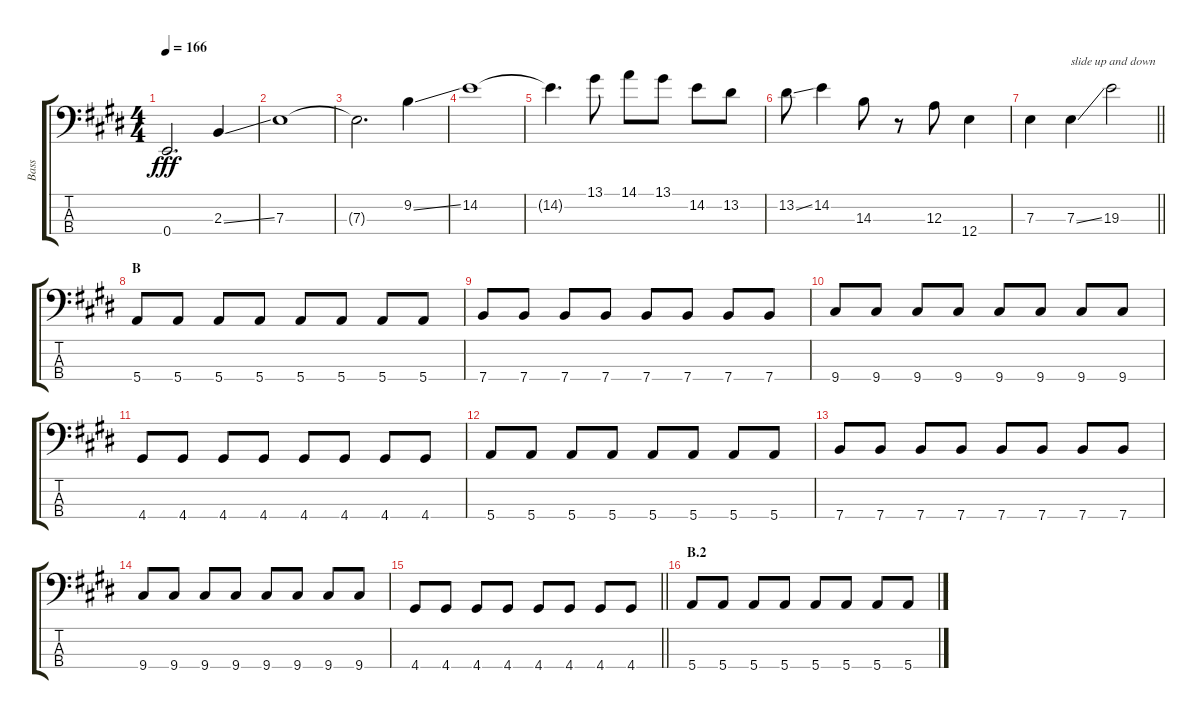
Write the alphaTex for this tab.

\track ("Bass" "Bass") {instrument electricbassfinger}
\staff {score tabs}
\tuning (G2 D2 A1 E1) {hide}
\ts (4 4)
\tempo 166
\clef f4
\ks e
0.4.2{d dy fff} 2.3{ss}.4 |
7.3.1 |
7.3{t}.2{d} 9.2{ss}.4 |
14.2.1 |
14.2{t}.4{d} 13.1.8 14.1.8 13.1.8 14.2.8 13.2.8 |
13.2{ss}.8 14.2.4 14.3.8 r.8 12.3.8 12.4.4 |
\barLineRight lightlight
7.3.4 7.3{ss}.4{txt "slide up and down"} 19.3.2 |
\section ("" "B")
5.4.8 5.4.8 5.4.8 5.4.8 5.4.8 5.4.8 5.4.8 5.4.8 |
7.4.8 7.4.8 7.4.8 7.4.8 7.4.8 7.4.8 7.4.8 7.4.8 |
9.4.8 9.4.8 9.4.8 9.4.8 9.4.8 9.4.8 9.4.8 9.4.8 |
4.4.8 4.4.8 4.4.8 4.4.8 4.4.8 4.4.8 4.4.8 4.4.8 |
5.4.8 5.4.8 5.4.8 5.4.8 5.4.8 5.4.8 5.4.8 5.4.8 |
7.4.8 7.4.8 7.4.8 7.4.8 7.4.8 7.4.8 7.4.8 7.4.8 |
9.4.8 9.4.8 9.4.8 9.4.8 9.4.8 9.4.8 9.4.8 9.4.8 |
\barLineRight lightlight
4.4.8 4.4.8 4.4.8 4.4.8 4.4.8 4.4.8 4.4.8 4.4.8 |
\section ("" "B.2")
5.4.8 5.4.8 5.4.8 5.4.8 5.4.8 5.4.8 5.4.8 5.4.8
